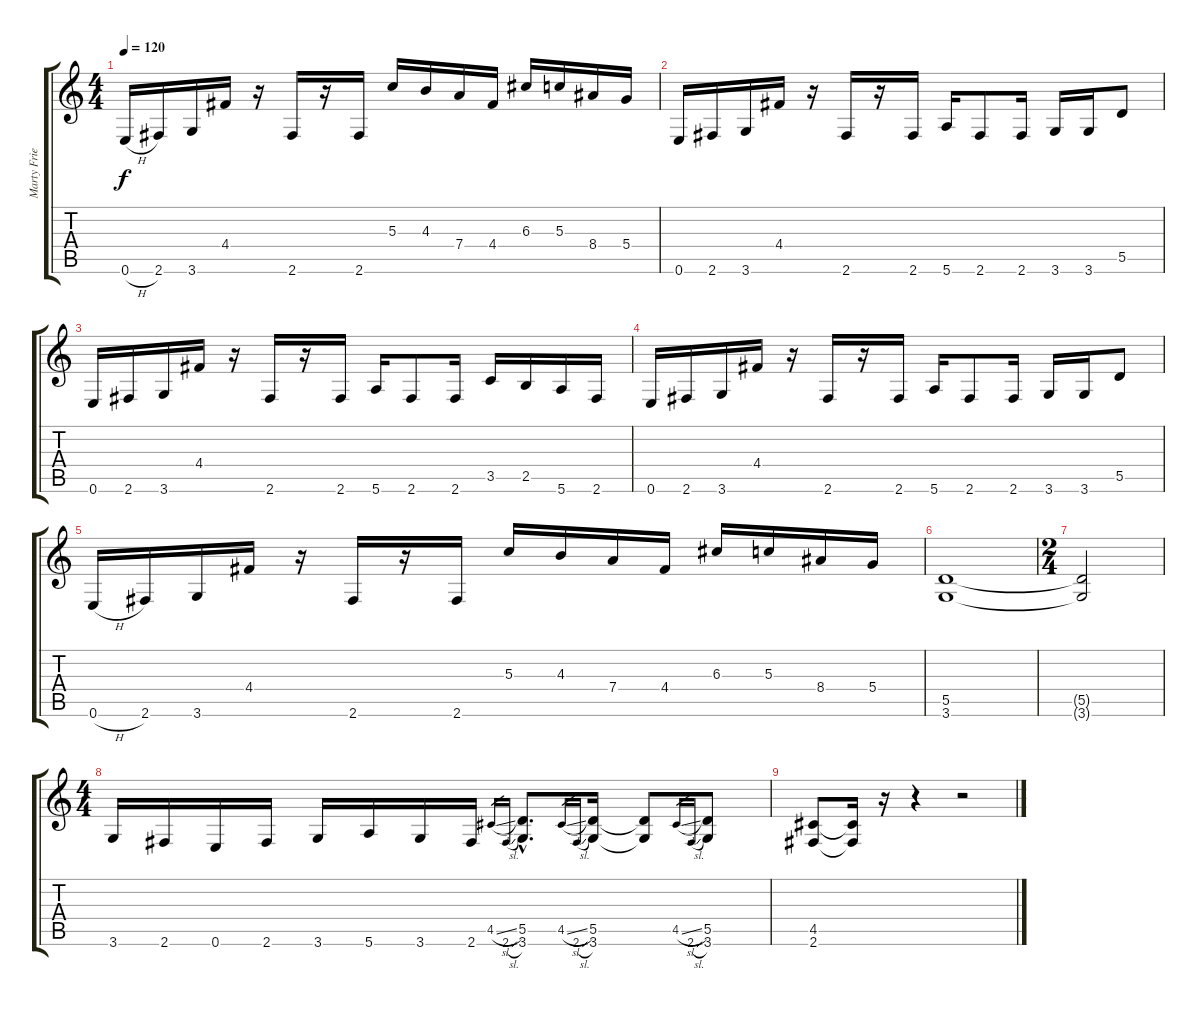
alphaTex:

\track ("Marty Friedman" "Marty Frie") {instrument overdrivenguitar}
\staff {score tabs}
\tuning (E4 B3 G3 D3 A2 E2) {hide}
\ts (4 4)
\tempo 120
\clef g2
\ks c
0.6{h}.16{dy f} 2.6.16 3.6.16 4.4.16 r.16 2.6.16 r.16 2.6.16 5.3.16 4.3.16 7.4.16 4.4.16 6.3.16 5.3.16 8.4.16 5.4.16 |
0.6.16 2.6.16 3.6.16 4.4.16 r.16 2.6.16 r.16 2.6.16 5.6.16 2.6.8 2.6.16 3.6.16 3.6.16 5.5.8 |
0.6.16 2.6.16 3.6.16 4.4.16 r.16 2.6.16 r.16 2.6.16 5.6.16 2.6.8 2.6.16 3.5.16 2.5.16 5.6.16 2.6.16 |
0.6.16 2.6.16 3.6.16 4.4.16 r.16 2.6.16 r.16 2.6.16 5.6.16 2.6.8 2.6.16 3.6.16 3.6.16 5.5.8 |
0.6{h}.16 2.6.16 3.6.16 4.4.16 r.16 2.6.16 r.16 2.6.16 5.3.16 4.3.16 7.4.16 4.4.16 6.3.16 5.3.16 8.4.16 5.4.16 |
(5.5 3.6).1 |
\ts (2 4)
(5.5{t} 3.6{t}).2 |
\ts (4 4)
3.6.16 2.6.16 0.6.16 2.6.16 3.6.16 5.6.16 3.6.16 2.6.16 4.5{sl}.16{gr} 2.6{sl}.16{gr} (5.5{hac} 3.6{hac}).8{d} 4.5{sl}.16{gr} 2.6{sl}.16{gr} (5.5 3.6).16 (5.5{t} 3.6{t}).8 4.5{sl}.16{gr} 2.6{sl}.16{gr} (5.5 3.6).8 |
(4.5 2.6).8 (4.5{t} 2.6{t}).16 r.16 r.4 r.2
